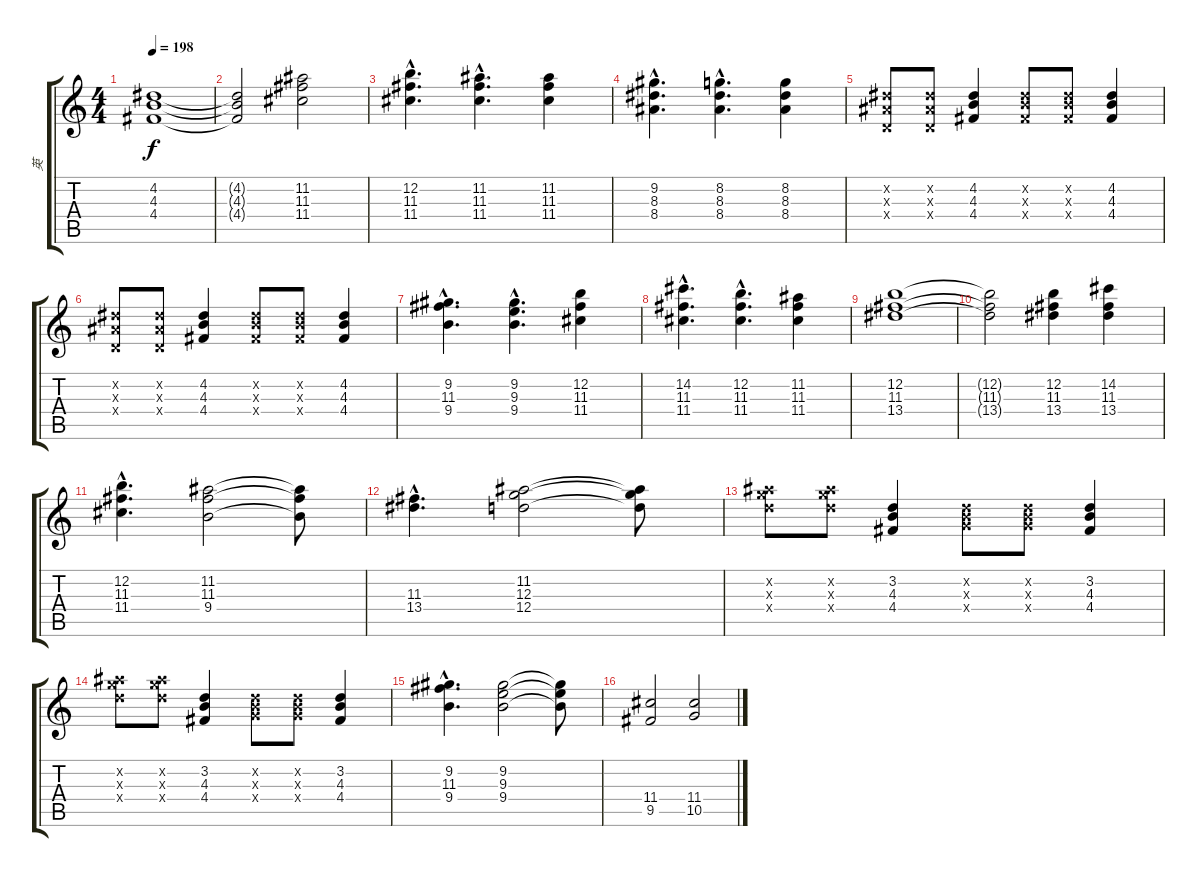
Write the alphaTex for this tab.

\track ("英" "英") {instrument distortionguitar}
\staff {score tabs}
\tuning (E4 B3 G3 D3 A2 E2) {hide}
\ts (4 4)
\tempo 198
\clef g2
\ks c
(4.2 4.3 4.4).1{dy f} |
(4.2{t} 4.3{t} 4.4{t}).2 (11.2 11.3 11.4).2 |
(12.2{hac} 11.3{hac} 11.4{hac}).4{d} (11.2{hac} 11.3{hac} 11.4{hac}).4{d} (11.2 11.3 11.4).4 |
(9.2{hac} 8.3{hac} 8.4{hac}).4{d} (8.2{hac} 8.3{hac} 8.4{hac}).4{d} (8.2 8.3 8.4).4 |
(4.2{x} 3.3{x} 0.4{x}).8 (4.2{x} 3.3{x} 0.4{x}).8 (4.2 4.3 4.4).4 (4.2{x} 4.3{x} 4.4{x}).8 (4.2{x} 4.3{x} 4.4{x}).8 (4.2 4.3 4.4).4 |
(4.2{x} 3.3{x} 0.4{x}).8 (4.2{x} 3.3{x} 0.4{x}).8 (4.2 4.3 4.4).4 (4.2{x} 4.3{x} 4.4{x}).8 (4.2{x} 4.3{x} 4.4{x}).8 (4.2 4.3 4.4).4 |
(9.2{hac} 11.3{hac} 9.4{hac}).4{d} (9.2{hac} 9.3{hac} 9.4{hac}).4{d} (12.2 11.3 11.4).4 |
(14.2{hac} 11.3{hac} 11.4{hac}).4{d} (12.2{hac} 11.3{hac} 11.4{hac}).4{d} (11.2 11.3 11.4).4 |
(12.2 11.3 13.4).1 |
(12.2{t} 11.3{t} 13.4{t}).2 (12.2 11.3 13.4).4 (14.2 11.3 13.4).4 |
(12.2{hac} 11.3{hac} 11.4{hac}).4{d} (11.2 11.3 9.4).2 (11.2{t} 11.3{t} 9.4{t}).8 |
(11.3{hac} 13.4{hac}).4{d} (11.2 12.3 12.4).2 (11.2{t} 12.3{t} 12.4{t}).8 |
(11.2{x} 12.3{x} 12.4{x}).8 (11.2{x} 12.3{x} 12.4{x}).8 (3.2 4.3 4.4).4 (0.2{x} 0.3{x} 12.4{x}).8 (0.2{x} 0.3{x} 12.4{x}).8 (3.2 4.3 4.4).4 |
(11.2{x} 12.3{x} 12.4{x}).8 (11.2{x} 12.3{x} 12.4{x}).8 (3.2 4.3 4.4).4 (0.2{x} 0.3{x} 12.4{x}).8 (0.2{x} 0.3{x} 12.4{x}).8 (3.2 4.3 4.4).4 |
(9.2{hac} 11.3{hac} 9.4{hac}).4{d} (9.2 9.3 9.4).2 (9.2{t} 9.3{t} 9.4{t}).8 |
(11.4 9.5).2 (11.4 10.5).2
